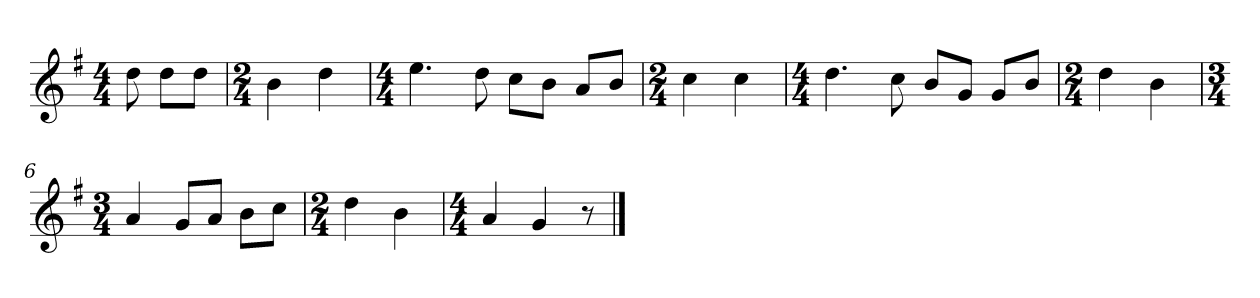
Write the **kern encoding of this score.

**kern
*part1
*staff1
*k[f#]
*M4/4
*MM120
=
8dd
8ddL
8ddJ
=1
*M2/4
4b
4dd
=2
*M4/4
4.ee
8dd
8ccL
8bJ
8aL
8bJ
=3
*M2/4
4cc
4cc
=4
*M4/4
4.dd
8cc
8bL
8gJ
8gL
8bJ
=5
*M2/4
4dd
4b
=6
*M3/4
4a
8gL
8aJ
8bL
8ccJ
=7
*M2/4
4dd
4b
=8
*M4/4
4a
4g
8r
==
*-
